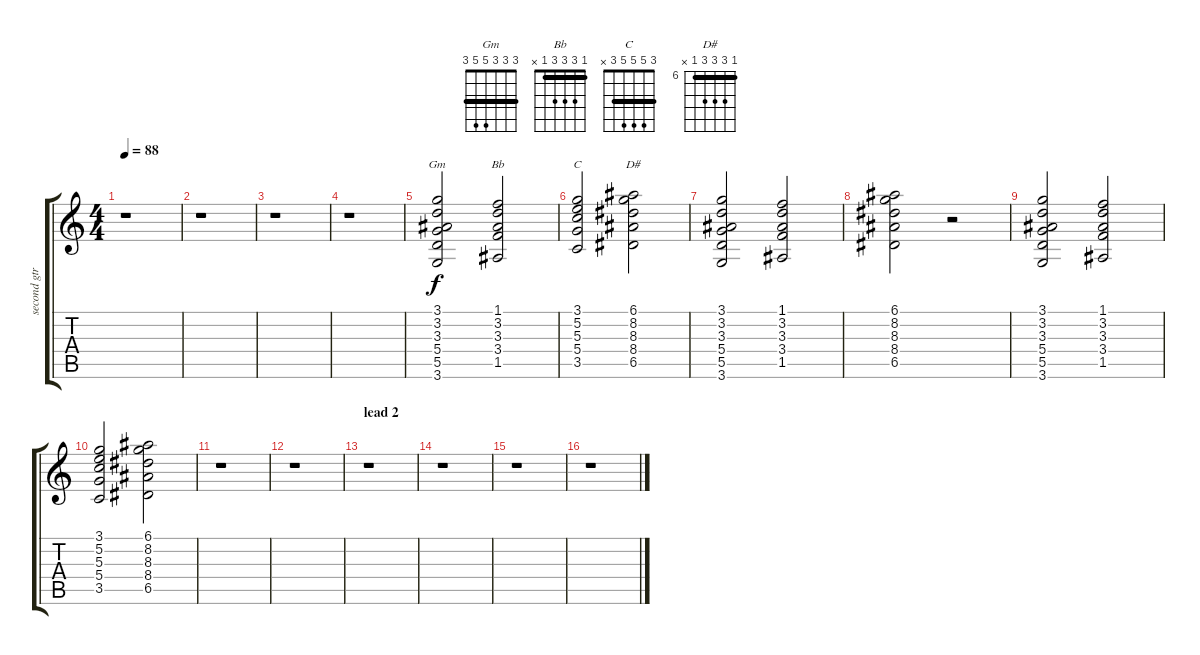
\track ("second gtr" "second gtr") {instrument acousticguitarsteel}
\staff {score tabs}
\tuning (E4 B3 G3 D3 A2 E2) {hide}
\chord ("Gm" 3 3 3 5 5 3) {barre 3}
\chord ("Bb" 1 3 3 3 1 x) {barre 1}
\chord ("C" 3 5 5 5 3 x) {barre 3}
\chord ("D#" 6 8 8 8 6 x) {firstfret 6 barre 6}
\ts (4 4)
\tempo 88
\clef g2
\ks c
r.1{dy f} |
r.1 |
r.1 |
r.1 |
(3.1 3.2 3.3 5.4 5.5 3.6).2{ch "Gm"} (1.1 3.2 3.3 3.4 1.5).2{ch "Bb"} |
(3.1 5.2 5.3 5.4 3.5).2{ch "C"} (6.1 8.2 8.3 8.4 6.5).2{ch "D#"} |
(3.1 3.2 3.3 5.4 5.5 3.6).2 (1.1 3.2 3.3 3.4 1.5).2 |
(6.1 8.2 8.3 8.4 6.5).2 r.2 |
(3.1 3.2 3.3 5.4 5.5 3.6).2 (1.1 3.2 3.3 3.4 1.5).2 |
(3.1 5.2 5.3 5.4 3.5).2 (6.1 8.2 8.3 8.4 6.5).2 |
r.1 |
r.1 |
\section ("" "lead 2")
r.1 |
r.1 |
r.1 |
r.1
